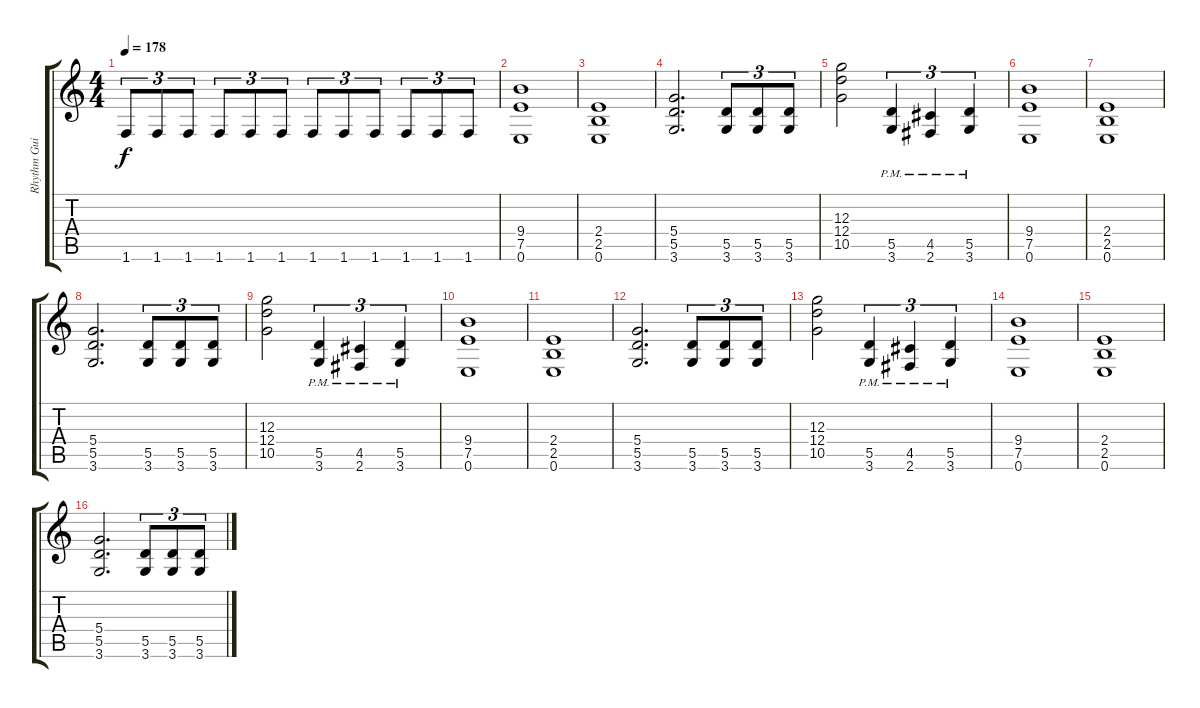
\track ("Rhythm Guitar" "Rhythm Gui") {instrument distortionguitar}
\staff {score tabs}
\tuning (E4 B3 G3 D3 A2 E2) {hide}
\ts (4 4)
\tempo 178
\clef g2
\ks c
1.6.8{tu (3 2) dy f} 1.6.8{tu (3 2)} 1.6.8{tu (3 2)} 1.6.8{tu (3 2)} 1.6.8{tu (3 2)} 1.6.8{tu (3 2)} 1.6.8{tu (3 2)} 1.6.8{tu (3 2)} 1.6.8{tu (3 2)} 1.6.8{tu (3 2)} 1.6.8{tu (3 2)} 1.6.8{tu (3 2)} |
(9.4 7.5 0.6).1 |
(2.4 2.5 0.6).1 |
(5.4 5.5 3.6).2{d} (5.5 3.6).8{tu (3 2)} (5.5 3.6).8{tu (3 2)} (5.5 3.6).8{tu (3 2)} |
(12.3 12.4 10.5).2 (5.5{pm} 3.6{pm}).4{tu (3 2)} (4.5{pm} 2.6{pm}).4{tu (3 2)} (5.5{pm} 3.6{pm}).4{tu (3 2)} |
(9.4 7.5 0.6).1 |
(2.4 2.5 0.6).1 |
(5.4 5.5 3.6).2{d} (5.5 3.6).8{tu (3 2)} (5.5 3.6).8{tu (3 2)} (5.5 3.6).8{tu (3 2)} |
(12.3 12.4 10.5).2 (5.5{pm} 3.6{pm}).4{tu (3 2)} (4.5{pm} 2.6{pm}).4{tu (3 2)} (5.5{pm} 3.6{pm}).4{tu (3 2)} |
(9.4 7.5 0.6).1 |
(2.4 2.5 0.6).1 |
(5.4 5.5 3.6).2{d} (5.5 3.6).8{tu (3 2)} (5.5 3.6).8{tu (3 2)} (5.5 3.6).8{tu (3 2)} |
(12.3 12.4 10.5).2 (5.5{pm} 3.6{pm}).4{tu (3 2)} (4.5{pm} 2.6{pm}).4{tu (3 2)} (5.5{pm} 3.6{pm}).4{tu (3 2)} |
(9.4 7.5 0.6).1 |
(2.4 2.5 0.6).1 |
(5.4 5.5 3.6).2{d} (5.5 3.6).8{tu (3 2)} (5.5 3.6).8{tu (3 2)} (5.5 3.6).8{tu (3 2)}
